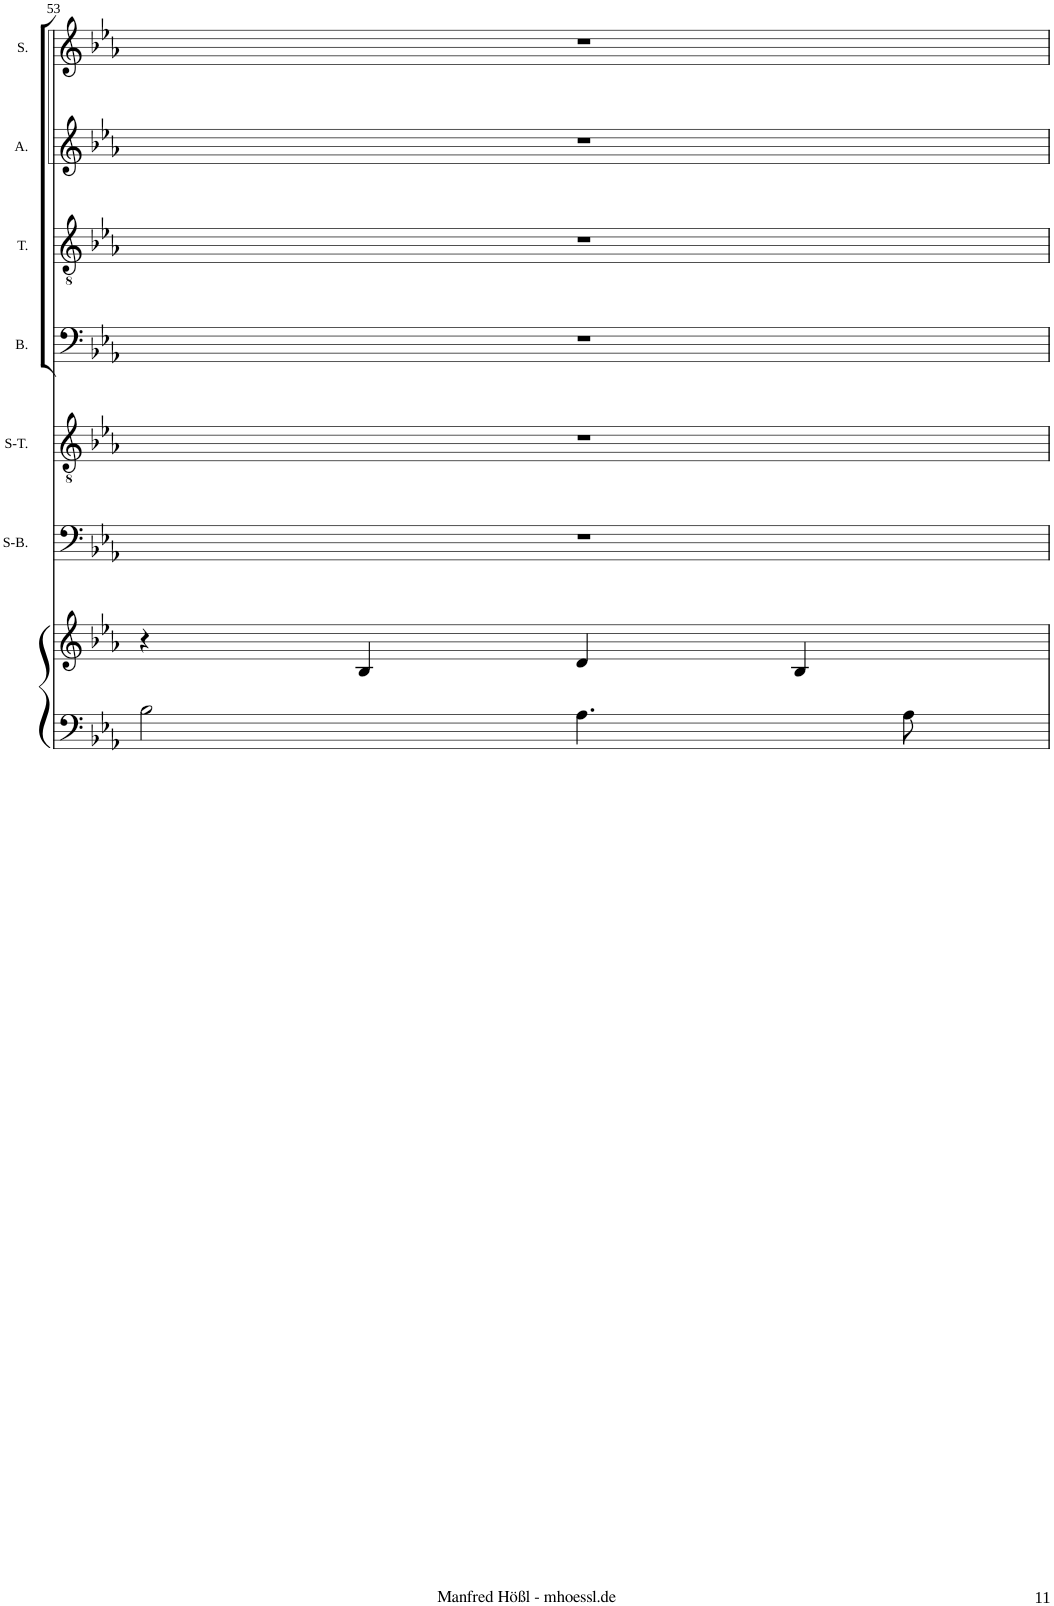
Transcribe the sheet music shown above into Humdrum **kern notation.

**kern	**kern	**kern	**kern	**kern	**kern	**kern	**kern
*part7	*part7	*part6	*part5	*part4	*part3	*part2	*part1
*staff8	*staff7	*staff6	*staff5	*staff4	*staff3	*staff2	*staff1
*	*	*I"Bariton Solo	*I"Tenor Solo	*I"Bass	*I"Tenor	*I"Alt	*I"Sopran
*	*	*	*	*I'B.	*I'T.	*I'A.	*I'S.
!!LO:PB:g=z
*clefF4	*clefG2	*clefF4	*clefGv2	*clefF4	*clefGv2	*clefG2	*clefG2
*k[b-e-a-]	*k[b-e-a-]	*k[b-e-a-]	*k[b-e-a-]	*k[b-e-a-]	*k[b-e-a-]	*k[b-e-a-]	*k[b-e-a-]
*E-:	*E-:	*E-:	*E-:	*E-:	*E-:	*E-:	*E-:
*M4/4	*M4/4	*M4/4	*M4/4	*M4/4	*M4/4	*M4/4	*M4/4
*met(c)	*met(c)	*met(c)	*met(c)	*met(c)	*met(c)	*met(c)	*met(c)
=53	=53	=53	=53	=53	=53	=53	=53
2B-\	4r	1r	1r	1r	1r	1r	1r
.	4B-/	.	.	.	.	.	.
4.A-\	4d/	.	.	.	.	.	.
.	4B-/	.	.	.	.	.	.
8A-\	.	.	.	.	.	.	.
=	=	=	=	=	=	=	=
*-	*-	*-	*-	*-	*-	*-	*-
